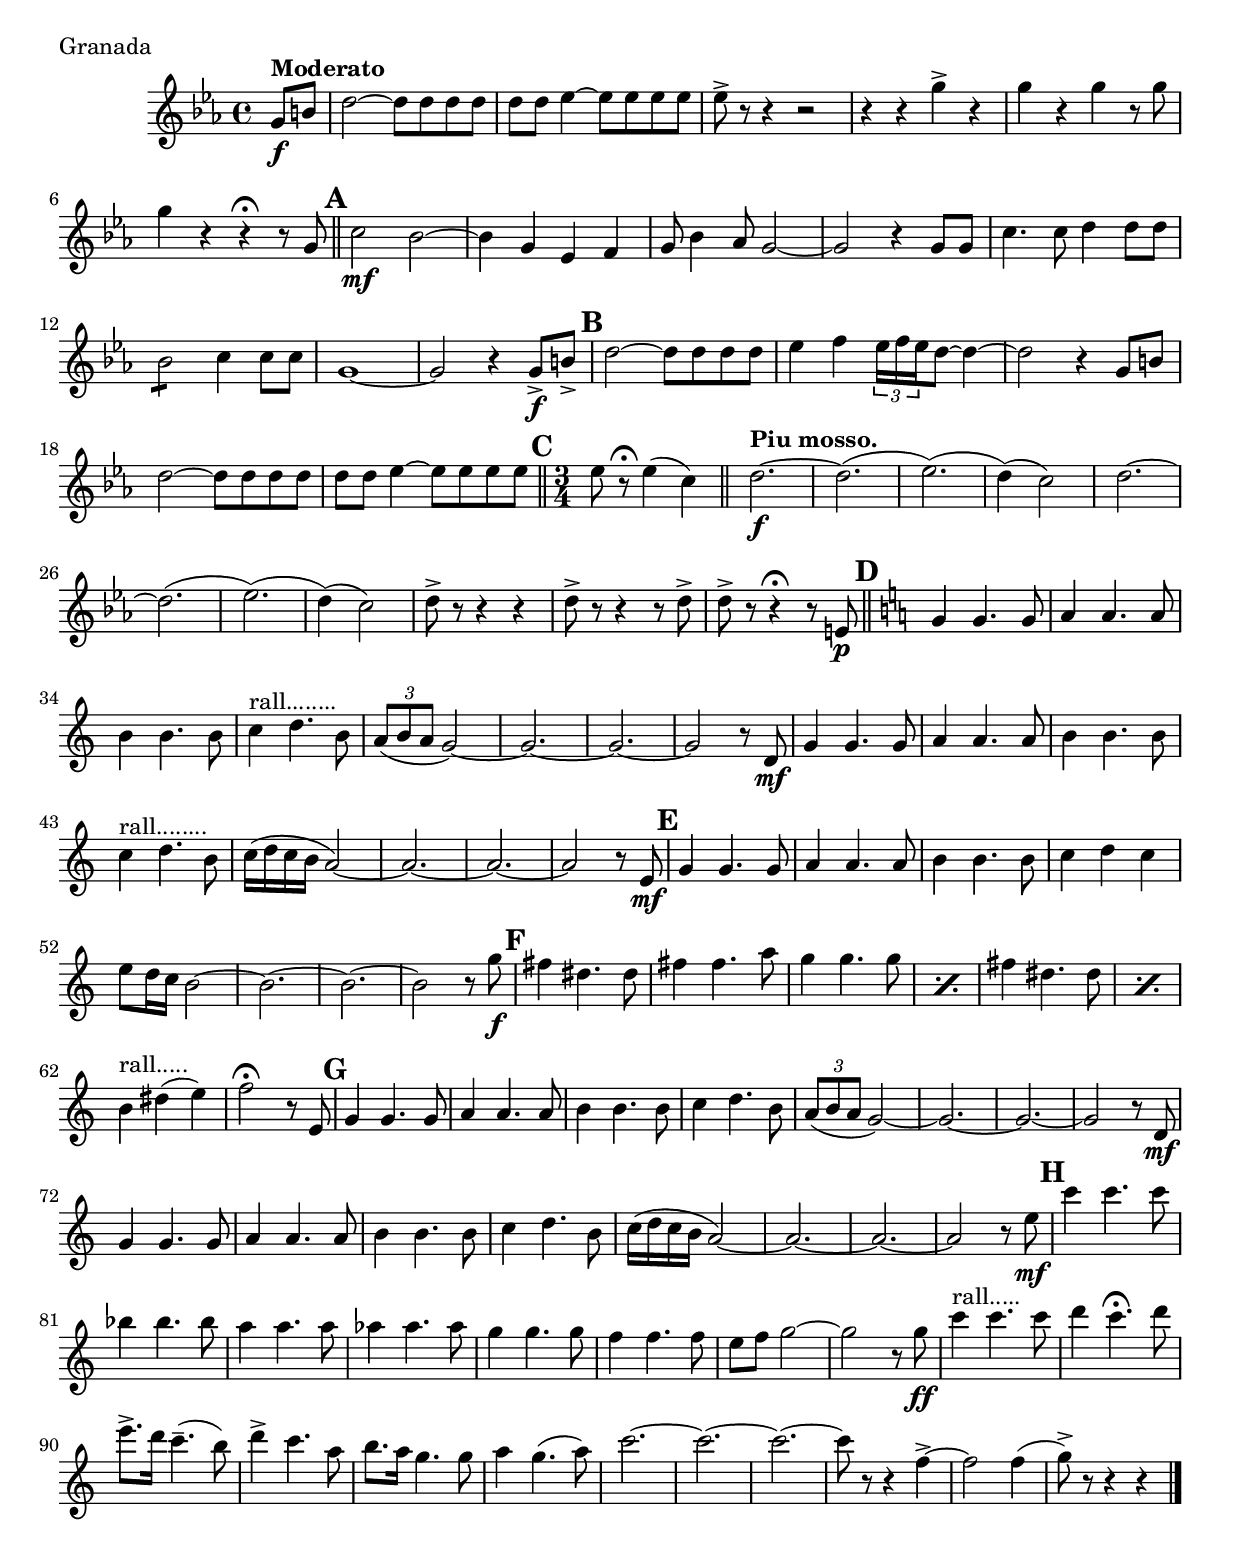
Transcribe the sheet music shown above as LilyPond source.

\version "2.22.1"

% When ready to include in collection:	1. Comment out top section with \Include file(s)
%					2. \midi section if present.
%Comment out from here
%{
\include "../../../Includes/Polis_format.ily"

%...to here
%}
  \score {

    % Svenska Polisens Marscher: 1. Title    
    \relative c'' { 
    	    \key ees \major \time 4/4 
    	    \compressEmptyMeasures
    	    \set Score.markFormatter = #format-mark-box-numbers
    	    \partial 4 g8\f^\markup {\bold {Moderato}} b |d2~ d8 d d d 
    	    d d ees4~ ees8 ees ees ees |ees-> r r4 r2 | r4 r g-> r |g r g r8 g 
    	    g4 r4 r\fermata r8 g, \bar "||"
    	    
%Rehearsal mark 1
	\mark \default
    	c2\mf bes~ |bes4 g ees f |g8 bes4 aes8 g2~ |g r4 g8 g |c4. c8 d4 d8 d 
    	bes2:8 c4 c8 c |g1~ |g2 r4 g8->\f b->
    	
%Rehearsal mark 2
	\mark \default
	d2~ d8 d d d |ees4 f \times 2/3 {ees16 f ees} d8~ d4~ |d2 r4 g,8 b
	d2~ d8 d d d |d d ees4~ ees8 ees ees ees \bar "||"

%Rehearsal mark 3
	\mark \default
   	\time 3/4
   	ees r\fermata ees4 (c) \bar "||"
   	d2.~\f^\markup {\bold {Piu mosso.}} |d ( |ees) ( |d4) (c2) |d2.~ |d ( |
   	ees) ( |d4) (c2) |d8-> r r4 r |d8-> r r4 r8 d-> |d-> r r4\fermata r8 e,\p
   	\bar "||"
   	
%Rehearsal mark 4
	\mark \default
	\key c \major
	g4 g4. g8 |a4 a4. a8 |b4 b4. b8 |c4^\markup {rall........} d4. b8 
	\times 2/3 {a8 (b a} g2~)
	g2.~ |g~ |g2 r8 d\mf |g4 g4. g8 |a4 a4. a8 |b4 b4. b8 
	c4^\markup {rall........} d4. b8 
	c16 (d c b a2~)|a2.~ |a~ |a2 r8 e\mf
	
%Rehearsal mark 5
	\mark \default
	g4 g4. g8 |a4 a4. a8 |b4 b4. b8 |c4 d c 
	e8 d16 c b2~ |b2.~ |b2.~ 
	b2 r8 g'\f 
%Rehearsal mark 6
	\mark \default
	fis4 dis4. dis8 |fis4 fis4. a8 |\repeat percent 2 {g4 g4. g8} 
	\repeat percent 2 {fis4 dis4. dis8} |b4^\markup {rall.....} dis (e) 
	f2\fermata r8 e,
	
%Rehearsal mark 7
	\mark \default
	g4 g4. g8 |a4 a4. a8 |b4 b4. b8 |c4 d4. b8 |\times 2/3 {a8 (b a} g2~)
	g2.~ |g~ |g2 r8 d\mf |g4 g4. g8 |a4 a4. a8 |b4 b4. b8 |c4 d4. b8 
	c16 (d c b a2~)|a2.~ |a~ |a2 r8 e'\mf

%Rehearsal mark 8
	\mark \default
	c'4 c4. c8 |bes4 bes4. bes8 |a4 a4. a8 |aes4 aes4. aes8 |g4 g4. g8
	f4 f4. f8 |e f g2~ |g r8 g\ff |c4^\markup {rall.....} c4. c8 
	d4 c4.\fermata d8 
	e8.-> d16 c4.-- (b8) |d4-> c4. a8 |b8. a16 g4. g8 |a4 g4. (a8) |c2.~
	c~ |c~ |c8 r r4 f,~-> |f2 f4 ( |g8->) r r4 r \bar "|." 
	
    }%end relative
    \header {
    	    piece = "Granada"
    	    composer = "A. Lara"
    	}
  }%end score
